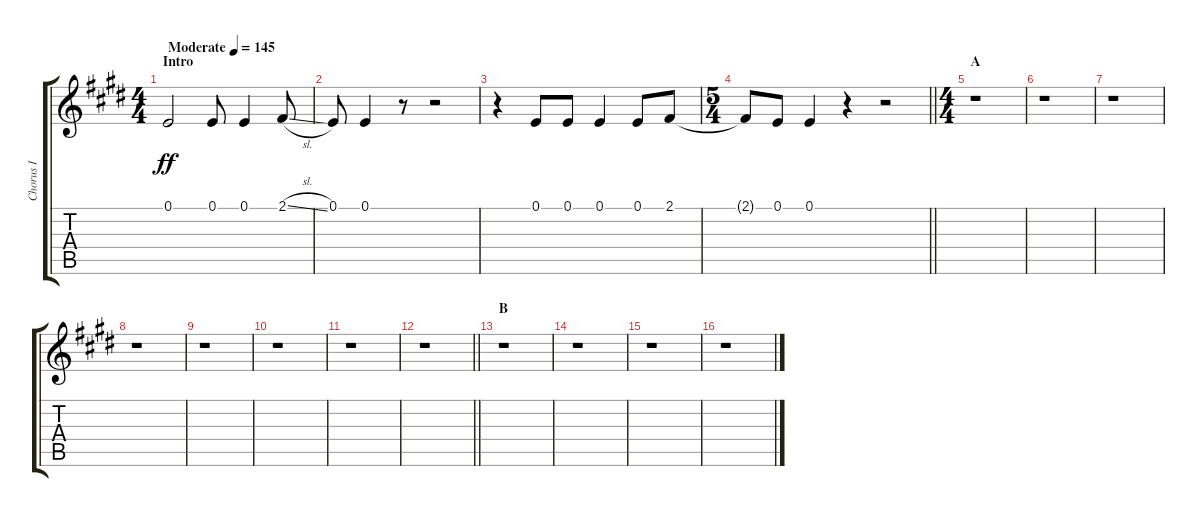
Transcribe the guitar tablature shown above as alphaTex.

\track ("Chorus I" "Chorus I") {instrument voiceoohs}
\staff {score tabs}
\tuning (E4 B3 G3 D3 A2 E2) {hide}
\ts (4 4)
\section ("" "Intro")
\tempo (145 "Moderate")
\clef g2
\ks e
0.1.2{dy ff instrument voiceoohs} 0.1.8 0.1.4 2.1{sl}.8 |
0.1.8 0.1.4 r.8 r.2 |
r.4 0.1.8 0.1.8 0.1.4 0.1.8 2.1.8 |
\ts (5 4)
\barLineRight lightlight
2.1{t}.8 0.1.8 0.1.4 r.4 r.2 |
\ts (4 4)
\section ("" "A")
r.1 |
r.1 |
r.1 |
r.1 |
r.1 |
r.1 |
r.1 |
\barLineRight lightlight
r.1 |
\section ("" "B")
r.1 |
r.1 |
r.1 |
r.1
